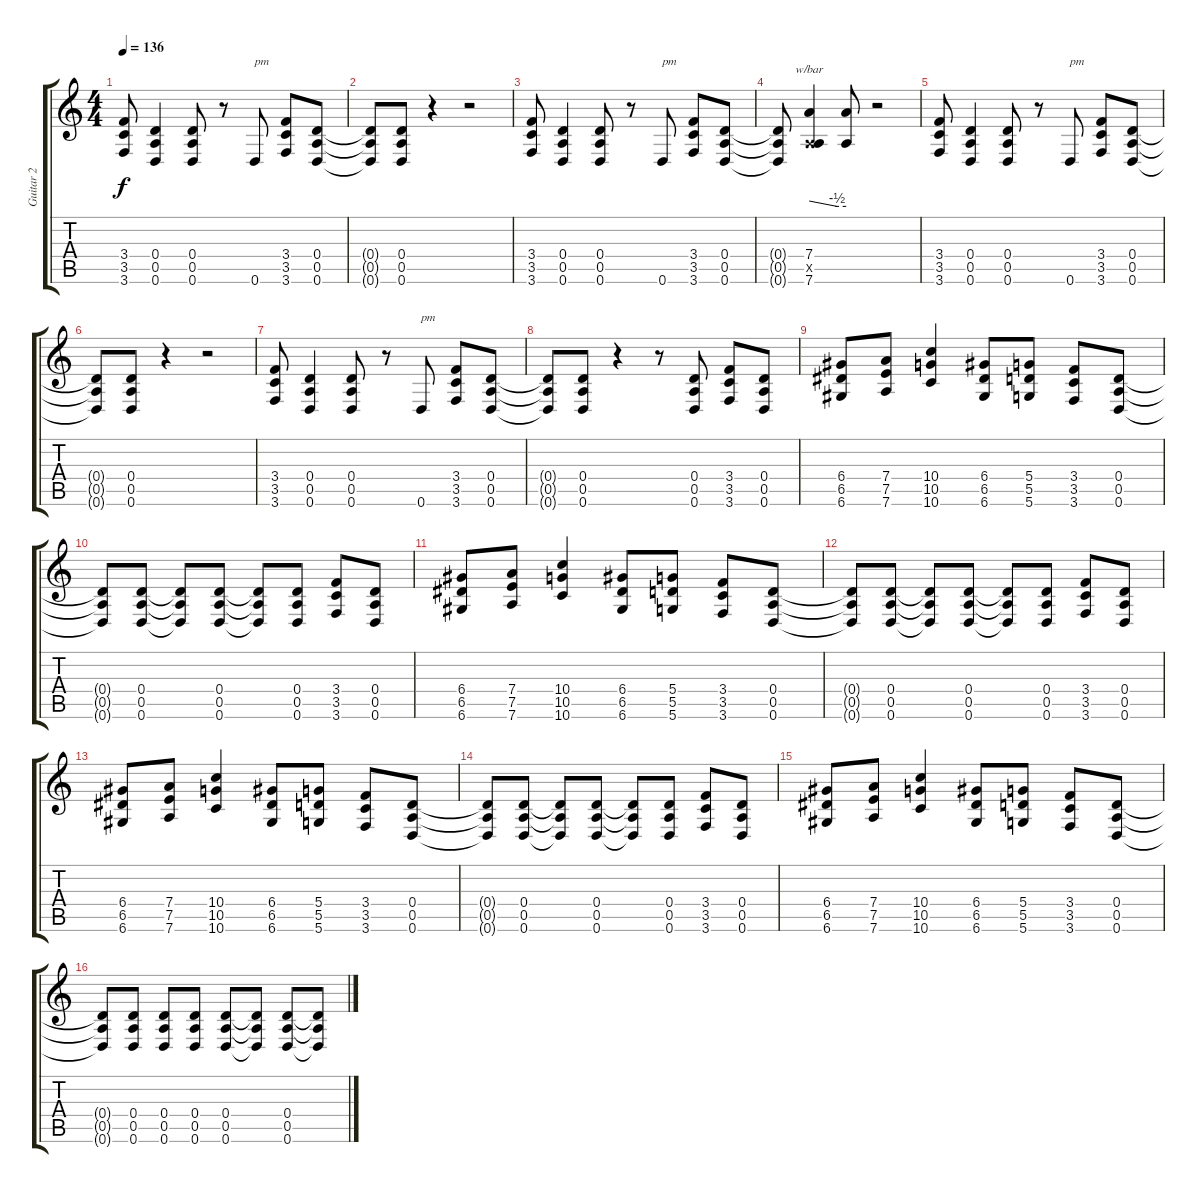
\track ("Guitar 2" "Guitar 2") {instrument distortionguitar}
\staff {score tabs}
\tuning (E4 B3 G3 D3 A2 D2) {hide}
\ts (4 4)
\tempo 136
\clef g2
\ks c
(3.4 3.5 3.6).8{dy f instrument distortionguitar} (0.4 0.5 0.6).4 (0.4 0.5 0.6).8 r.8 0.6.8{txt "pm"} (3.4 3.5 3.6).8 (0.4 0.5 0.6).8 |
(0.4{t} 0.5{t} 0.6{t}).8 (0.4 0.5 0.6).8 r.4 r.2 |
(3.4 3.5 3.6).8 (0.4 0.5 0.6).4 (0.4 0.5 0.6).8 r.8 0.6.8{txt "pm"} (3.4 3.5 3.6).8 (0.4 0.5 0.6).8 |
(0.4{t} 0.5{t} 0.6{t}).8 (7.4 0.5{x} 7.6).4{tbe (custom default 0 0 45 -2 60 -2)} (7.4{t} 7.6{t}).8 r.2 |
(3.4 3.5 3.6).8 (0.4 0.5 0.6).4 (0.4 0.5 0.6).8 r.8 0.6.8{txt "pm"} (3.4 3.5 3.6).8 (0.4 0.5 0.6).8 |
(0.4{t} 0.5{t} 0.6{t}).8 (0.4 0.5 0.6).8 r.4 r.2 |
(3.4 3.5 3.6).8 (0.4 0.5 0.6).4 (0.4 0.5 0.6).8 r.8 0.6.8{txt "pm"} (3.4 3.5 3.6).8 (0.4 0.5 0.6).8 |
(0.4{t} 0.5{t} 0.6{t}).8 (0.4 0.5 0.6).8 r.4 r.8 (0.4 0.5 0.6).8 (3.4 3.5 3.6).8 (0.4 0.5 0.6).8 |
(6.4 6.5 6.6).8 (7.4 7.5 7.6).8 (10.4 10.5 10.6).4 (6.4 6.5 6.6).8 (5.4 5.5 5.6).8 (3.4 3.5 3.6).8 (0.4 0.5 0.6).8 |
(0.4{t} 0.5{t} 0.6{t}).8 (0.4 0.5 0.6).8 (0.4{t} 0.5{t} 0.6{t}).8 (0.4 0.5 0.6).8 (0.4{t} 0.5{t} 0.6{t}).8 (0.4 0.5 0.6).8 (3.4 3.5 3.6).8 (0.4 0.5 0.6).8 |
(6.4 6.5 6.6).8 (7.4 7.5 7.6).8 (10.4 10.5 10.6).4 (6.4 6.5 6.6).8 (5.4 5.5 5.6).8 (3.4 3.5 3.6).8 (0.4 0.5 0.6).8 |
(0.4{t} 0.5{t} 0.6{t}).8 (0.4 0.5 0.6).8 (0.4{t} 0.5{t} 0.6{t}).8 (0.4 0.5 0.6).8 (0.4{t} 0.5{t} 0.6{t}).8 (0.4 0.5 0.6).8 (3.4 3.5 3.6).8 (0.4 0.5 0.6).8 |
(6.4 6.5 6.6).8 (7.4 7.5 7.6).8 (10.4 10.5 10.6).4 (6.4 6.5 6.6).8 (5.4 5.5 5.6).8 (3.4 3.5 3.6).8 (0.4 0.5 0.6).8 |
(0.4{t} 0.5{t} 0.6{t}).8 (0.4 0.5 0.6).8 (0.4{t} 0.5{t} 0.6{t}).8 (0.4 0.5 0.6).8 (0.4{t} 0.5{t} 0.6{t}).8 (0.4 0.5 0.6).8 (3.4 3.5 3.6).8 (0.4 0.5 0.6).8 |
(6.4 6.5 6.6).8 (7.4 7.5 7.6).8 (10.4 10.5 10.6).4 (6.4 6.5 6.6).8 (5.4 5.5 5.6).8 (3.4 3.5 3.6).8 (0.4 0.5 0.6).8 |
(0.4{t} 0.5{t} 0.6{t}).8 (0.4 0.5 0.6).8 (0.4 0.5 0.6).8 (0.4 0.5 0.6).8 (0.4 0.5 0.6).8 (0.4{t} 0.5{t} 0.6{t}).8 (0.4 0.5 0.6).8 (0.4{t} 0.5{t} 0.6{t}).8
